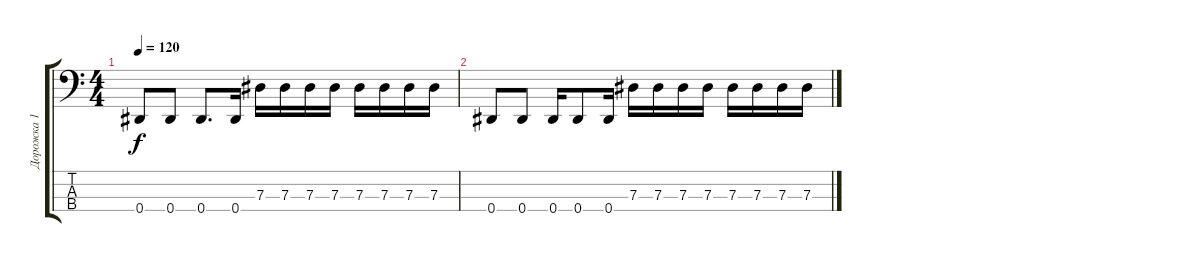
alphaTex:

\track ("Дорожка 1" "Дорожка 1") {instrument electricbasspick}
\staff {score tabs}
\tuning (Gb2 Db2 Ab1 Eb1) {hide}
\ts (4 4)
\tempo 120
\clef f4
\ks c
0.4.8{dy f} 0.4.8 0.4.8{d} 0.4.16 7.3.16 7.3.16 7.3.16 7.3.16 7.3.16 7.3.16 7.3.16 7.3.16 |
0.4.8 0.4.8 0.4.16 0.4.8 0.4.16 7.3.16 7.3.16 7.3.16 7.3.16 7.3.16 7.3.16 7.3.16 7.3.16
